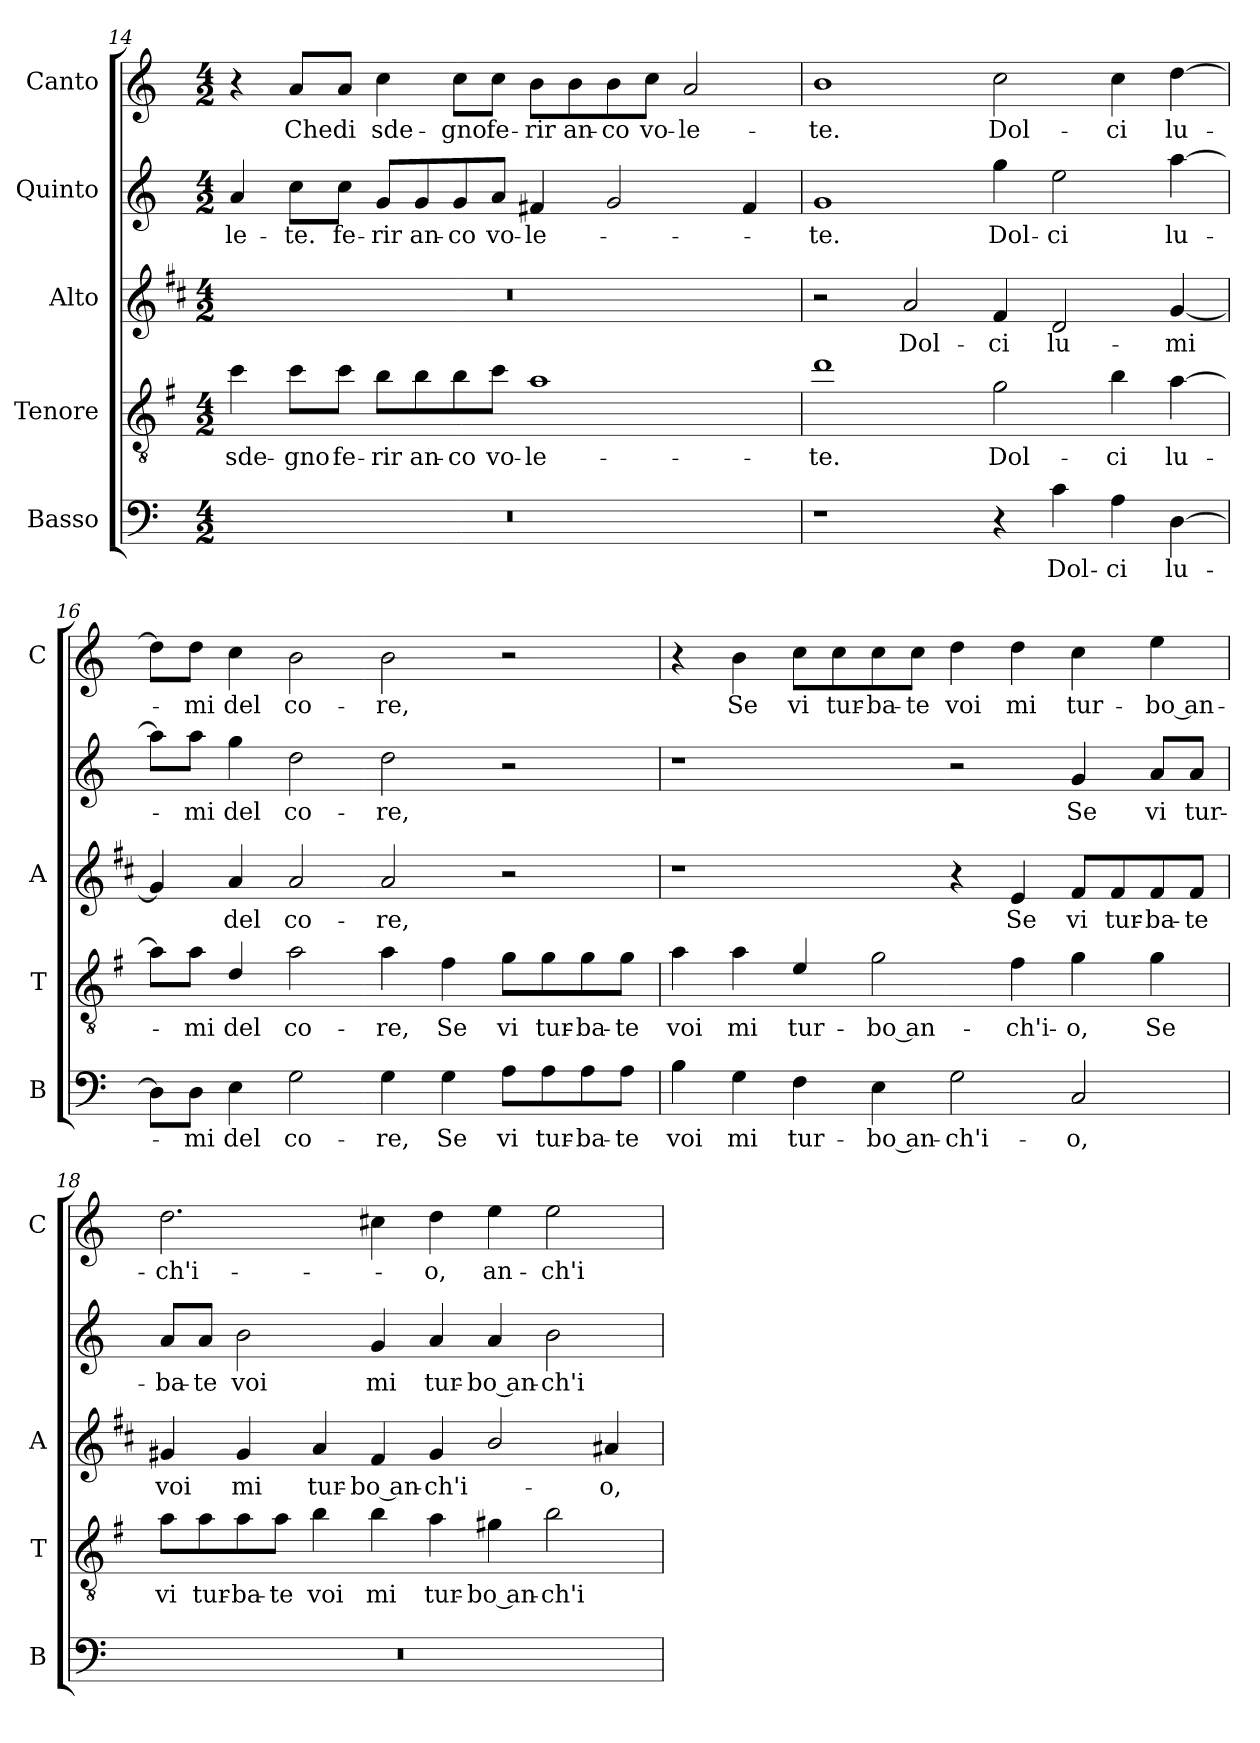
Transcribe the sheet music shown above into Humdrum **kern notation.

**kern	**text	**kern	**text	**kern	**text	**kern	**text	**kern	**text
*part5	*part5	*part4	*part4	*part3	*part3	*part2	*part2	*part1	*part1
*staff5	*staff5	*staff4	*staff4	*staff3	*staff3	*staff2	*staff2	*staff1	*staff1
*I"Basso	*	*I"Tenore	*	*I"Alto	*	*I"Quinto	*	*I"Canto	*
*I'B	*	*I'T	*	*I'A	*	*	*	*I'C	*
!!LO:PB:g=z
*clefF4	*	*clefGv2	*	*clefG2	*	*clefG2	*	*clefG2	*
*	*	*ITrd4c7	*	*ITrd1c2	*	*	*	*	*
*k[]	*	*k[]	*	*k[]	*	*k[]	*	*k[]	*
*C:	*	*C:	*	*C:	*	*C:	*	*C:	*
*M4/2	*	*M4/2	*	*M4/2	*	*M4/2	*	*M4/2	*
=14	=14	=14	=14	=14	=14	=14	=14	=14	=14
!	!	!	!LO:LY:b	!	!	!	!LO:LY:b	!	!
0r	.	4f\	sde-	0r	.	4a/	-le-	4r	.
!	!	!	!LO:LY:b	!	!	!	!LO:LY:b	!	!LO:LY:b
.	.	8f\L	-gno	.	.	8cc\L	-te.	8a/L	Che
!	!	!	!LO:LY:b	!	!	!	!LO:LY:b	!	!LO:LY:b
.	.	8f\J	fe-	.	.	8cc\J	fe-	8a/J	di
!	!	!	!LO:LY:b	!	!	!	!LO:LY:b	!	!LO:LY:b
.	.	8e\L	-rir	.	.	8g/L	-rir	4cc\	sde-
!	!	!	!LO:LY:b	!	!	!	!LO:LY:b	!	!
.	.	8e\	an-	.	.	8g/	an-	.	.
!	!	!	!LO:LY:b	!	!	!	!LO:LY:b	!	!LO:LY:b
.	.	8e\	-co	.	.	8g/	-co	8cc\L	-gno
!	!	!	!LO:LY:b	!	!	!	!LO:LY:b	!	!LO:LY:b
.	.	8f\J	vo-	.	.	8a/J	vo-	8cc\J	fe-
!	!	!	!LO:LY:b	!	!	!	!LO:LY:b	!	!LO:LY:b
.	.	1d	-le-	.	.	4f#X/	-le-	8b\L	-rir
!	!	!	!	!	!	!	!	!	!LO:LY:b
.	.	.	.	.	.	.	.	8b\	an-
!	!	!	!	!	!	!	!	!	!LO:LY:b
.	.	.	.	.	.	2g/	.	8b\	-co
!	!	!	!	!	!	!	!	!	!LO:LY:b
.	.	.	.	.	.	.	.	8cc\J	vo-
!	!	!	!	!	!	!	!	!	!LO:LY:b
.	.	.	.	.	.	.	.	2a/	-le-
.	.	.	.	.	.	4f#/	.	.	.
=15	=15	=15	=15	=15	=15	=15	=15	=15	=15
!	!	!	!LO:LY:b	!	!	!	!LO:LY:b	!	!LO:LY:b
1r	.	1g	-te.	2r	.	1g	-te.	1b	-te.
!	!	!	!	!	!LO:LY:b	!	!	!	!
.	.	.	.	2g/	Dol-	.	.	.	.
!	!	!	!LO:LY:b	!	!LO:LY:b	!	!LO:LY:b	!	!LO:LY:b
4r	.	2c\	Dol-	4e/	-ci	4gg\	Dol-	2cc\	Dol-
!	!LO:LY:b	!	!	!	!LO:LY:b	!	!LO:LY:b	!	!
4c\	Dol-	.	.	2c/	lu-	2ee\	-ci	.	.
!	!LO:LY:b	!	!LO:LY:b	!	!	!	!	!	!LO:LY:b
4A\	-ci	4e\	-ci	.	.	.	.	4cc\	-ci
!	!LO:LY:b	!	!LO:LY:b	!	!LO:LY:b	!	!LO:LY:b	!	!LO:LY:b
[4D\	lu-	[4d\	lu-	[4f/	-mi	[4aa\	lu-	[4dd\	lu-
=16	=16	=16	=16	=16	=16	=16	=16	=16	=16
8D\L]	.	8d\L]	.	4f/]	.	8aa\L]	.	8dd\L]	.
!	!LO:LY:b	!	!LO:LY:b	!	!	!	!LO:LY:b	!	!LO:LY:b
8D\J	-mi	8d\J	-mi	.	.	8aa\J	-mi	8dd\J	-mi
!	!LO:LY:b	!	!LO:LY:b	!	!LO:LY:b	!	!LO:LY:b	!	!LO:LY:b
4E\	del	4G/	del	4g/	del	4gg\	del	4cc\	del
!	!LO:LY:b	!	!LO:LY:b	!	!LO:LY:b	!	!LO:LY:b	!	!LO:LY:b
2G\	co-	2d\	co-	2g/	co-	2dd\	co-	2b\	co-
!	!LO:LY:b	!	!LO:LY:b	!	!LO:LY:b	!	!LO:LY:b	!	!LO:LY:b
4G\	-re,	4d\	-re,	2g/	-re,	2dd\	-re,	2b\	-re,
!	!LO:LY:b	!	!LO:LY:b	!	!	!	!	!	!
4G\	Se	4B\	Se	.	.	.	.	.	.
!	!LO:LY:b	!	!LO:LY:b	!	!	!	!	!	!
8A\L	vi	8c\L	vi	2r	.	2r	.	2r	.
!	!LO:LY:b	!	!LO:LY:b	!	!	!	!	!	!
8A\	tur-	8c\	tur-	.	.	.	.	.	.
!	!LO:LY:b	!	!LO:LY:b	!	!	!	!	!	!
8A\	-ba-	8c\	-ba-	.	.	.	.	.	.
!	!LO:LY:b	!	!LO:LY:b	!	!	!	!	!	!
8A\J	-te	8c\J	-te	.	.	.	.	.	.
!!LO:LB:g=z
=17	=17	=17	=17	=17	=17	=17	=17	=17	=17
!	!LO:LY:b	!	!LO:LY:b	!	!	!	!	!	!
4B\	voi	4d\	voi	1r	.	1r	.	4r	.
!	!LO:LY:b	!	!LO:LY:b	!	!	!	!	!	!LO:LY:b
4G\	mi	4d\	mi	.	.	.	.	4b\	Se
!	!LO:LY:b	!	!LO:LY:b	!	!	!	!	!	!LO:LY:b
4F\	tur-	4A/	tur-	.	.	.	.	8cc\L	vi
!	!	!	!	!	!	!	!	!	!LO:LY:b
.	.	.	.	.	.	.	.	8cc\	tur-
!	!LO:LY:b	!	!LO:LY:b	!	!	!	!	!	!LO:LY:b
4E\	-bo an-	2c\	-bo an-	.	.	.	.	8cc\	-ba-
!	!	!	!	!	!	!	!	!	!LO:LY:b
.	.	.	.	.	.	.	.	8cc\J	-te
!	!LO:LY:b	!	!	!	!	!	!	!	!LO:LY:b
2G\	-ch'i-	.	.	4r	.	2r	.	4dd\	voi
!	!	!	!LO:LY:b	!	!LO:LY:b	!	!	!	!LO:LY:b
.	.	4B\	-ch'i-	4d/	Se	.	.	4dd\	mi
!	!LO:LY:b	!	!LO:LY:b	!	!LO:LY:b	!	!LO:LY:b	!	!LO:LY:b
2C/	-o,	4c\	-o,	8e/L	vi	4g/	Se	4cc\	tur-
!	!	!	!	!	!LO:LY:b	!	!	!	!
.	.	.	.	8e/	tur-	.	.	.	.
!	!	!	!LO:LY:b	!	!LO:LY:b	!	!LO:LY:b	!	!LO:LY:b
.	.	4c\	Se	8e/	-ba-	8a/L	vi	4ee\	-bo an-
!	!	!	!	!	!LO:LY:b	!	!LO:LY:b	!	!
.	.	.	.	8e/J	-te	8a/J	tur-	.	.
=18	=18	=18	=18	=18	=18	=18	=18	=18	=18
!	!	!	!LO:LY:b	!	!LO:LY:b	!	!LO:LY:b	!	!LO:LY:b
0r	.	8d\L	vi	4f#X/	voi	8a/L	-ba-	2.dd\	-ch'i-
!	!	!	!LO:LY:b	!	!	!	!LO:LY:b	!	!
.	.	8d\	tur-	.	.	8a/J	-te	.	.
!	!	!	!LO:LY:b	!	!LO:LY:b	!	!LO:LY:b	!	!
.	.	8d\	-ba-	4f#/	mi	2b\	voi	.	.
!	!	!	!LO:LY:b	!	!	!	!	!	!
.	.	8d\J	-te	.	.	.	.	.	.
!	!	!	!LO:LY:b	!	!LO:LY:b	!	!	!	!
.	.	4e\	voi	4g/	tur-	.	.	.	.
!	!	!	!LO:LY:b	!	!LO:LY:b	!	!LO:LY:b	!	!
.	.	4e\	mi	4e/	-bo an-	4g/	mi	4cc#X\	.
!	!	!	!LO:LY:b	!	!LO:LY:b	!	!LO:LY:b	!	!LO:LY:b
.	.	4d\	tur-	4f#/	-ch'i-	4a/	tur-	4dd\	-o,
!	!	!	!LO:LY:b	!	!	!	!LO:LY:b	!	!LO:LY:b
.	.	4c#X\	-bo an-	2a/	.	4a/	-bo an-	4ee\	an-
!	!	!	!LO:LY:b	!	!	!	!LO:LY:b	!	!LO:LY:b
.	.	2e\	-ch'i-	.	.	2b\	-ch'i-	2ee\	-ch'i-
!	!	!	!	!	!LO:LY:b	!	!	!	!
.	.	.	.	4g#X/	-o,	.	.	.	.
=	=	=	=	=	=	=	=	=	=
*-	*-	*-	*-	*-	*-	*-	*-	*-	*-
